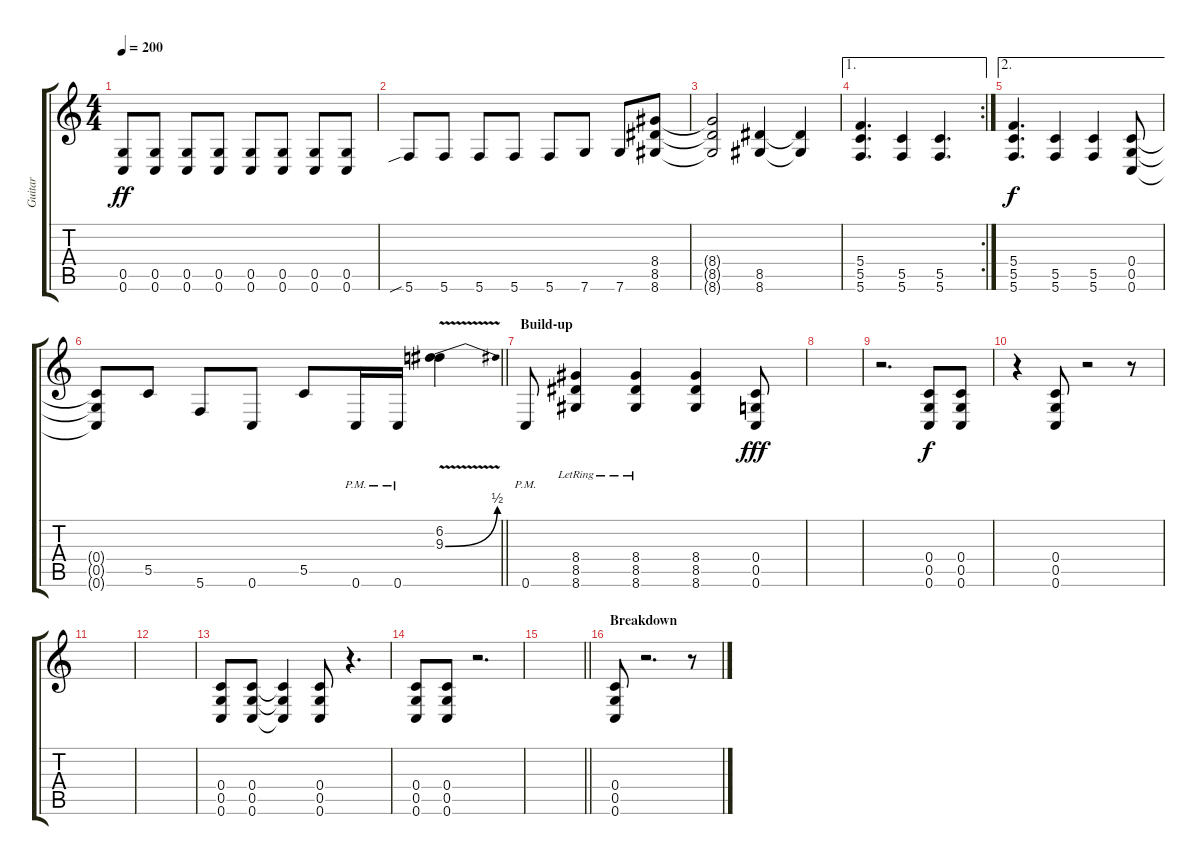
\track ("Guitar" "Guitar") {instrument distortionguitar}
\staff {score tabs}
\tuning (D4 A3 F3 C3 G2 C2) {hide}
\ts (4 4)
\tempo 200
\clef g2
\ks c
(0.5 0.6).8{dy ff} (0.5 0.6).8 (0.5 0.6).8 (0.5 0.6).8 (0.5 0.6).8 (0.5 0.6).8 (0.5 0.6).8 (0.5 0.6).8 |
5.6{sib}.8 5.6.8 5.6.8 5.6.8 5.6.8 7.6.8 7.6.8 (8.4 8.5 8.6).8 |
(8.4{t} 8.5{t} 8.6{t}).2 (8.5 8.6).4 (8.5{t} 8.6{t}).4 |
\ae 1
\rc 2
(5.4 5.5 5.6).4{d} (5.5 5.6).4 (5.5 5.6).4{d} |
\ae 2
(5.4 5.5 5.6).4{d dy f} (5.5 5.6).4 (5.5 5.6).4 (0.4 0.5 0.6).8 |
\barLineRight lightlight
(0.4{t} 0.5{t} 0.6{t}).8 5.5.8 5.6.8 0.6.8 5.5.8 0.6{pm}.16 0.6{pm}.16 (6.2{v} 9.3{be (bend 0 0 60 2)}).4 |
\section ("" "Build-up")
0.6{pm}.8 (8.4{lr} 8.5{lr} 8.6{lr}).4 (8.4{lr} 8.5{lr} 8.6{lr}).4 (8.4 8.5 8.6).4 (0.4 0.5 0.6).8{dy fff} |
|
r.2{d} (0.4 0.5 0.6).8{dy f} (0.4 0.5 0.6).8 |
r.4 (0.4 0.5 0.6).8 r.2 r.8 |
|
|
(0.4 0.5 0.6).8 (0.4 0.5 0.6).8 (0.4{t} 0.5{t} 0.6{t}).4 (0.4 0.5 0.6).8 r.4{d} |
(0.4 0.5 0.6).8 (0.4 0.5 0.6).8 r.2{d} |
\barLineRight lightlight
|
\section ("" "Breakdown")
(0.4 0.5 0.6).8 r.2{d} r.8
